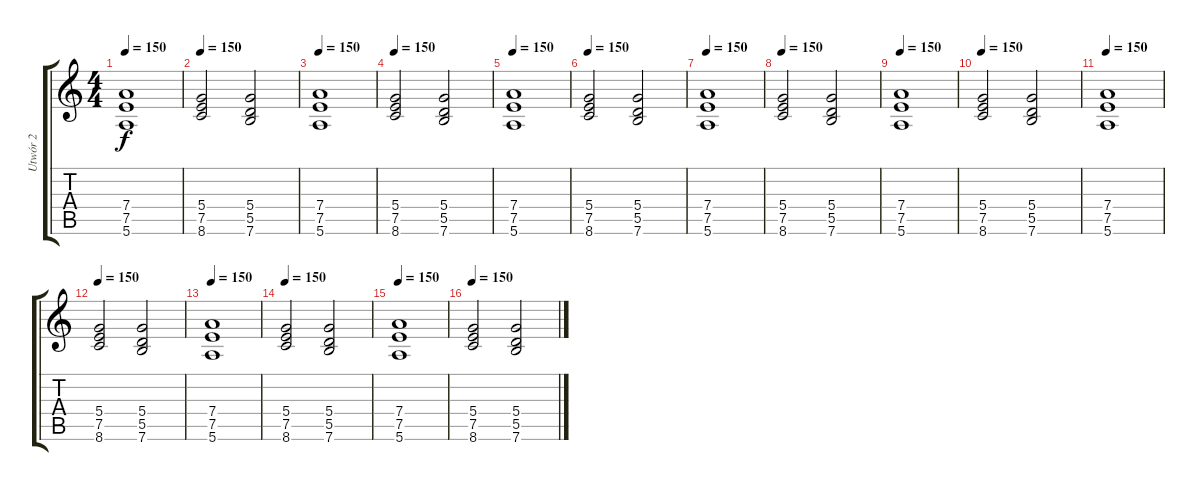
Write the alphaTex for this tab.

\track ("Utwór 2" "Utwór 2") {instrument distortionguitar}
\staff {score tabs}
\tuning (E4 B3 G3 D3 A2 E2) {hide}
\ts (4 4)
\tempo 150
\clef g2
\ks c
(7.4 7.5 5.6).1{dy f} |
\tempo 150
(5.4 7.5 8.6).2 (5.4 5.5 7.6).2 |
\tempo 150
(7.4 7.5 5.6).1 |
\tempo 150
(5.4 7.5 8.6).2 (5.4 5.5 7.6).2 |
\tempo 150
(7.4 7.5 5.6).1 |
\tempo 150
(5.4 7.5 8.6).2 (5.4 5.5 7.6).2 |
\tempo 150
(7.4 7.5 5.6).1 |
\tempo 150
(5.4 7.5 8.6).2 (5.4 5.5 7.6).2 |
\tempo 150
(7.4 7.5 5.6).1 |
\tempo 150
(5.4 7.5 8.6).2 (5.4 5.5 7.6).2 |
\tempo 150
(7.4 7.5 5.6).1 |
\tempo 150
(5.4 7.5 8.6).2 (5.4 5.5 7.6).2 |
\tempo 150
(7.4 7.5 5.6).1 |
\tempo 150
(5.4 7.5 8.6).2 (5.4 5.5 7.6).2 |
\tempo 150
(7.4 7.5 5.6).1 |
\tempo 150
(5.4 7.5 8.6).2 (5.4 5.5 7.6).2
